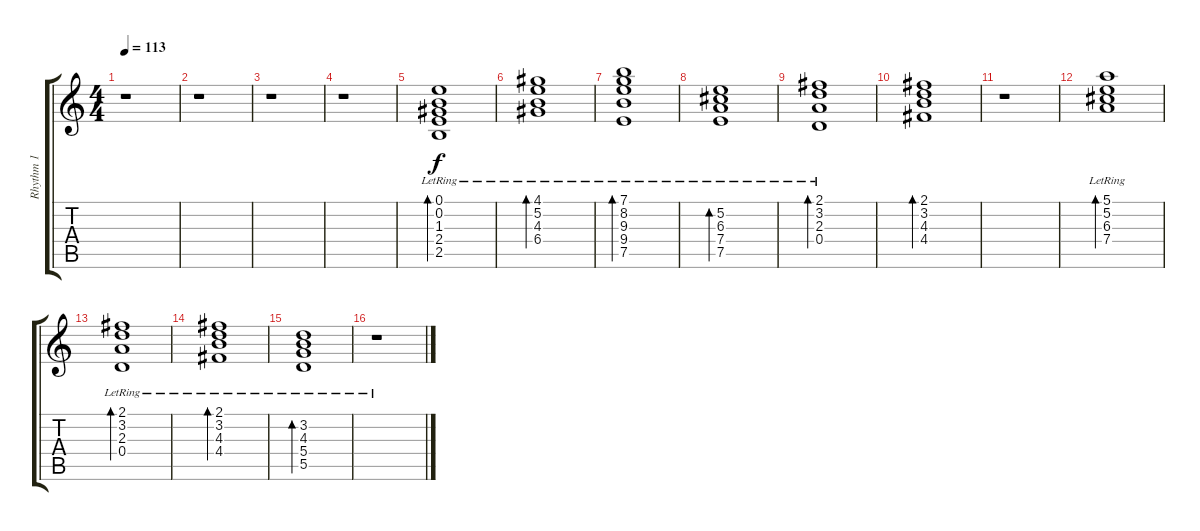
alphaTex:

\track ("Rhythm 1" "Rhythm 1") {instrument acousticguitarnylon}
\staff {score tabs}
\tuning (E4 B3 G3 D3 A2 E2) {hide}
\ts (4 4)
\tempo 113
\clef g2
\ks c
r.1{dy f} |
r.1 |
r.1 |
r.1 |
(0.1{lr} 0.2{lr} 1.3{lr} 2.4{lr} 2.5{lr}).1{bd 60} |
(4.1{lr} 5.2{lr} 4.3{lr} 6.4{lr}).1{bd 60} |
(7.1{lr} 8.2{lr} 9.3 9.4{lr} 7.5{lr}).1{bd 60} |
(5.2{lr} 6.3{lr} 7.4{lr} 7.5{lr}).1{bd 60} |
(2.1{lr} 3.2{lr} 2.3{lr} 0.4{lr}).1{bd 60} |
(2.1 3.2 4.3 4.4).1{bd 60} |
r.1 |
(5.1 5.2{lr} 6.3{lr} 7.4{lr}).1{bd 60} |
(2.1{lr} 3.2{lr} 2.3{lr} 0.4{lr}).1{bd 60} |
(2.1{lr} 3.2{lr} 4.3{lr} 4.4{lr}).1{bd 60} |
(3.2{lr} 4.3{lr} 5.4{lr} 5.5{lr}).1{bd 60} |
r.1
